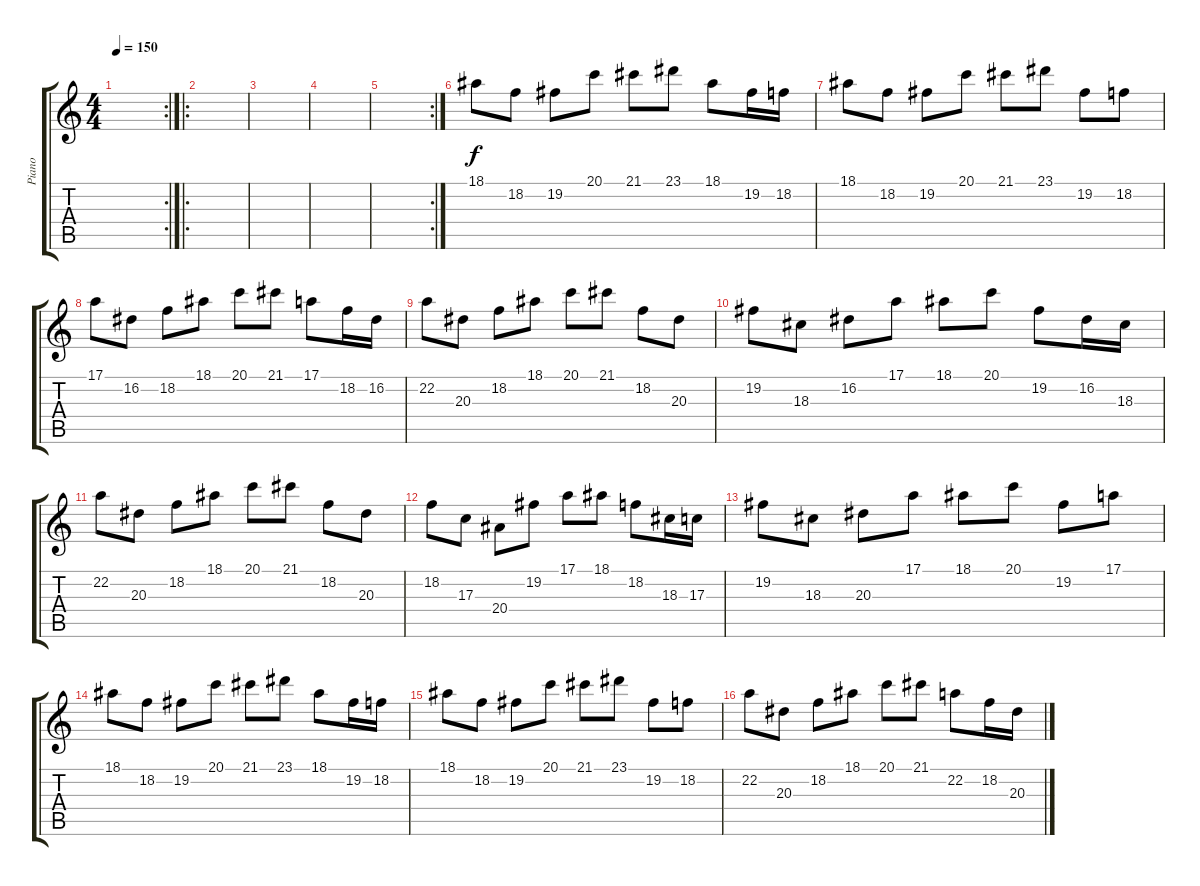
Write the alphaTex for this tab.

\track ("Piano" "Piano") {instrument acousticgrandpiano}
\staff {score tabs}
\tuning (E4 B3 G3 D3 A2 E2) {hide}
\rc 2
\ts (4 4)
\tempo 150
\clef g2
\ks c
|
\ro
|
|
|
\rc 2
|
18.1.8 18.2.8 19.2.8 20.1.8 21.1.8 23.1.8 18.1.8 19.2.16 18.2.16 |
18.1.8 18.2.8 19.2.8 20.1.8 21.1.8 23.1.8 19.2.8 18.2.8 |
17.1.8 16.2.8 18.2.8 18.1.8 20.1.8 21.1.8 17.1.8 18.2.16 16.2.16 |
22.2.8 20.3.8 18.2.8 18.1.8 20.1.8 21.1.8 18.2.8 20.3.8 |
19.2.8 18.3.8 16.2.8 17.1.8 18.1.8 20.1.8 19.2.8 16.2.16 18.3.16 |
22.2.8 20.3.8 18.2.8 18.1.8 20.1.8 21.1.8 18.2.8 20.3.8 |
18.2.8 17.3.8 20.4.8 19.2.8 17.1.8 18.1.8 18.2.8 18.3.16 17.3.16 |
19.2.8 18.3.8 20.3.8 17.1.8 18.1.8 20.1.8 19.2.8 17.1.8 |
18.1.8 18.2.8 19.2.8 20.1.8 21.1.8 23.1.8 18.1.8 19.2.16 18.2.16 |
18.1.8 18.2.8 19.2.8 20.1.8 21.1.8 23.1.8 19.2.8 18.2.8 |
22.2.8 20.3.8 18.2.8 18.1.8 20.1.8 21.1.8 22.2.8 18.2.16 20.3.16
